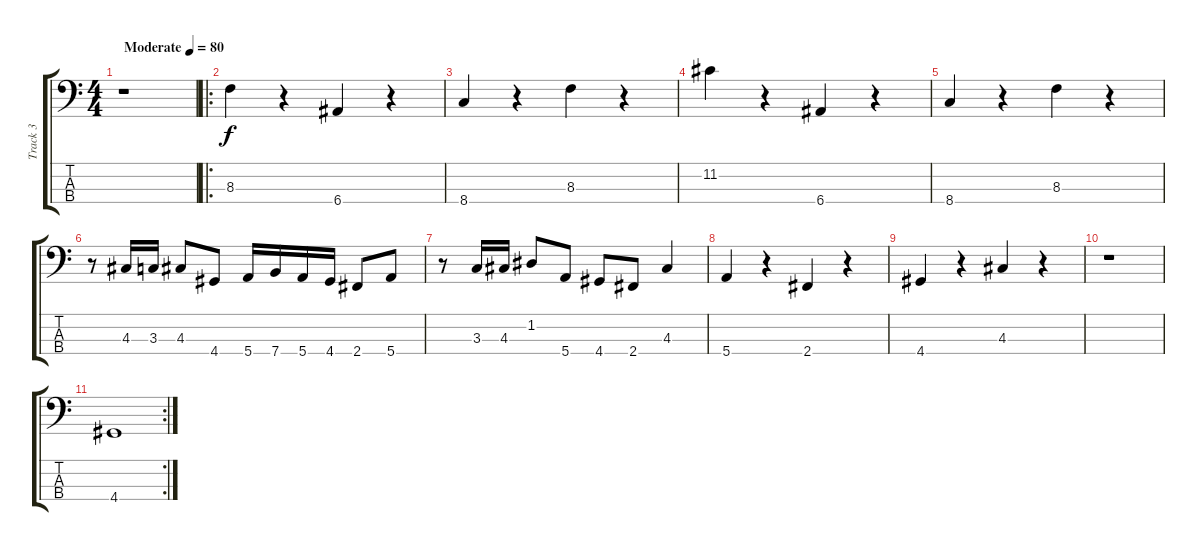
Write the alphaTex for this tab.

\track ("Track 3" "Track 3") {instrument electricbassfinger}
\staff {score tabs}
\tuning (G2 D2 A1 E1) {hide}
\ts (4 4)
\tempo (80 "Moderate")
\clef f4
\ks c
r.1{dy f instrument electricbassfinger} |
\ro
8.3.4 r.4 6.4.4 r.4 |
8.4.4 r.4 8.3.4 r.4 |
11.2.4 r.4 6.4.4 r.4 |
8.4.4 r.4 8.3.4 r.4 |
r.8 4.3.16 3.3.16 4.3.8 4.4.8 5.4.16 7.4.16 5.4.16 4.4.16 2.4.8 5.4.8 |
r.8 3.3.16 4.3.16 1.2.8 5.4.8 4.4.8 2.4.8 4.3.4 |
5.4.4 r.4 2.4.4 r.4 |
4.4.4 r.4 4.3.4 r.4 |
r.1 |
\rc 2
4.4.1
